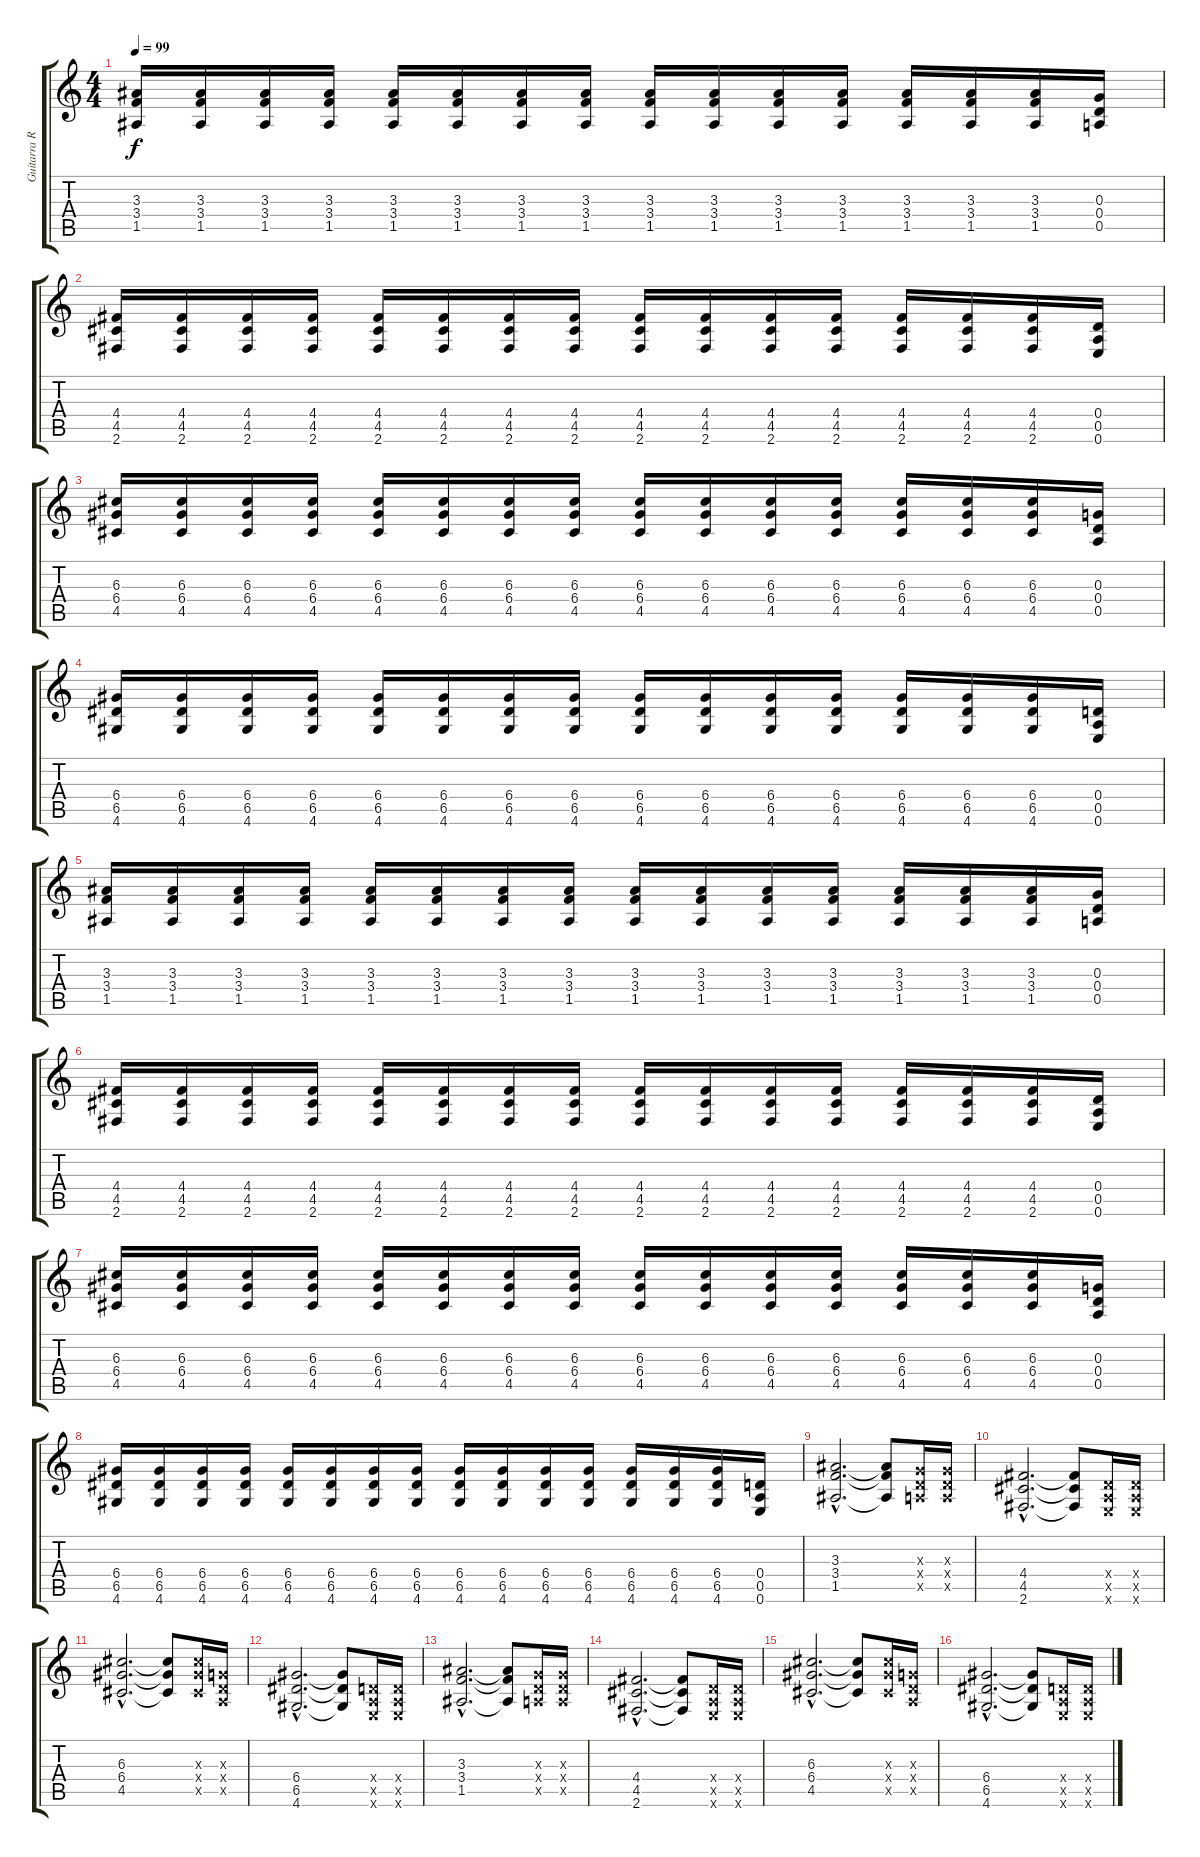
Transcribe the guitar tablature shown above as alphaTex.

\track ("Guitarra Riff" "Guitarra R") {instrument overdrivenguitar}
\staff {score tabs}
\tuning (E4 B3 G3 D3 A2 E2) {hide}
\ts (4 4)
\tempo 99
\clef g2
\ks c
(3.3 3.4 1.5).16{dy f instrument overdrivenguitar} (3.3 3.4 1.5).16 (3.3 3.4 1.5).16 (3.3 3.4 1.5).16 (3.3 3.4 1.5).16 (3.3 3.4 1.5).16 (3.3 3.4 1.5).16 (3.3 3.4 1.5).16 (3.3 3.4 1.5).16 (3.3 3.4 1.5).16 (3.3 3.4 1.5).16 (3.3 3.4 1.5).16 (3.3 3.4 1.5).16 (3.3 3.4 1.5).16 (3.3 3.4 1.5).16 (0.3 0.4 0.5).16 |
(4.4 4.5 2.6).16 (4.4 4.5 2.6).16 (4.4 4.5 2.6).16 (4.4 4.5 2.6).16 (4.4 4.5 2.6).16 (4.4 4.5 2.6).16 (4.4 4.5 2.6).16 (4.4 4.5 2.6).16 (4.4 4.5 2.6).16 (4.4 4.5 2.6).16 (4.4 4.5 2.6).16 (4.4 4.5 2.6).16 (4.4 4.5 2.6).16 (4.4 4.5 2.6).16 (4.4 4.5 2.6).16 (0.4 0.5 0.6).16 |
(6.3 6.4 4.5).16 (6.3 6.4 4.5).16 (6.3 6.4 4.5).16 (6.3 6.4 4.5).16 (6.3 6.4 4.5).16 (6.3 6.4 4.5).16 (6.3 6.4 4.5).16 (6.3 6.4 4.5).16 (6.3 6.4 4.5).16 (6.3 6.4 4.5).16 (6.3 6.4 4.5).16 (6.3 6.4 4.5).16 (6.3 6.4 4.5).16 (6.3 6.4 4.5).16 (6.3 6.4 4.5).16 (0.3 0.4 0.5).16 |
(6.4 6.5 4.6).16 (6.4 6.5 4.6).16 (6.4 6.5 4.6).16 (6.4 6.5 4.6).16 (6.4 6.5 4.6).16 (6.4 6.5 4.6).16 (6.4 6.5 4.6).16 (6.4 6.5 4.6).16 (6.4 6.5 4.6).16 (6.4 6.5 4.6).16 (6.4 6.5 4.6).16 (6.4 6.5 4.6).16 (6.4 6.5 4.6).16 (6.4 6.5 4.6).16 (6.4 6.5 4.6).16 (0.4 0.5 0.6).16 |
(3.3 3.4 1.5).16 (3.3 3.4 1.5).16 (3.3 3.4 1.5).16 (3.3 3.4 1.5).16 (3.3 3.4 1.5).16 (3.3 3.4 1.5).16 (3.3 3.4 1.5).16 (3.3 3.4 1.5).16 (3.3 3.4 1.5).16 (3.3 3.4 1.5).16 (3.3 3.4 1.5).16 (3.3 3.4 1.5).16 (3.3 3.4 1.5).16 (3.3 3.4 1.5).16 (3.3 3.4 1.5).16 (0.3 0.4 0.5).16 |
(4.4 4.5 2.6).16 (4.4 4.5 2.6).16 (4.4 4.5 2.6).16 (4.4 4.5 2.6).16 (4.4 4.5 2.6).16 (4.4 4.5 2.6).16 (4.4 4.5 2.6).16 (4.4 4.5 2.6).16 (4.4 4.5 2.6).16 (4.4 4.5 2.6).16 (4.4 4.5 2.6).16 (4.4 4.5 2.6).16 (4.4 4.5 2.6).16 (4.4 4.5 2.6).16 (4.4 4.5 2.6).16 (0.4 0.5 0.6).16 |
(6.3 6.4 4.5).16 (6.3 6.4 4.5).16 (6.3 6.4 4.5).16 (6.3 6.4 4.5).16 (6.3 6.4 4.5).16 (6.3 6.4 4.5).16 (6.3 6.4 4.5).16 (6.3 6.4 4.5).16 (6.3 6.4 4.5).16 (6.3 6.4 4.5).16 (6.3 6.4 4.5).16 (6.3 6.4 4.5).16 (6.3 6.4 4.5).16 (6.3 6.4 4.5).16 (6.3 6.4 4.5).16 (0.3 0.4 0.5).16 |
(6.4 6.5 4.6).16 (6.4 6.5 4.6).16 (6.4 6.5 4.6).16 (6.4 6.5 4.6).16 (6.4 6.5 4.6).16 (6.4 6.5 4.6).16 (6.4 6.5 4.6).16 (6.4 6.5 4.6).16 (6.4 6.5 4.6).16 (6.4 6.5 4.6).16 (6.4 6.5 4.6).16 (6.4 6.5 4.6).16 (6.4 6.5 4.6).16 (6.4 6.5 4.6).16 (6.4 6.5 4.6).16 (0.4 0.5 0.6).16 |
(3.3{hac} 3.4{hac} 1.5{hac}).2{d volume 9 instrument distortionguitar} (3.3{t} 3.4{t} 1.5{t}).8 (0.3{x} 0.4{x} 0.5{x}).16 (0.3{x} 0.4{x} 0.5{x}).16 |
(4.4{hac} 4.5{hac} 2.6{hac}).2{d} (4.4{t} 4.5{t} 2.6{t}).8 (0.4{x} 0.5{x} 0.6{x}).16 (0.4{x} 0.5{x} 0.6{x}).16 |
(6.3{hac} 6.4{hac} 4.5{hac}).2{d} (6.3{t} 6.4{t} 4.5{t}).8 (6.3{x} 6.4{x} 4.5{x}).16 (0.3{x} 0.4{x} 0.5{x}).16 |
(6.4{hac} 6.5{hac} 4.6{hac}).2{d} (6.4{t} 6.5{t} 4.6{t}).8 (0.4{x} 0.5{x} 0.6{x}).16 (0.4{x} 0.5{x} 0.6{x}).16 |
(3.3{hac} 3.4{hac} 1.5{hac}).2{d} (3.3{t} 3.4{t} 1.5{t}).8 (0.3{x} 0.4{x} 0.5{x}).16 (0.3{x} 0.4{x} 0.5{x}).16 |
(4.4{hac} 4.5{hac} 2.6{hac}).2{d} (4.4{t} 4.5{t} 2.6{t}).8 (0.4{x} 0.5{x} 0.6{x}).16 (0.4{x} 0.5{x} 0.6{x}).16 |
(6.3{hac} 6.4{hac} 4.5{hac}).2{d} (6.3{t} 6.4{t} 4.5{t}).8 (6.3{x} 6.4{x} 4.5{x}).16 (0.3{x} 0.4{x} 0.5{x}).16 |
(6.4{hac} 6.5{hac} 4.6{hac}).2{d} (6.4{t} 6.5{t} 4.6{t}).8 (0.4{x} 0.5{x} 0.6{x}).16 (0.4{x} 0.5{x} 0.6{x}).16
